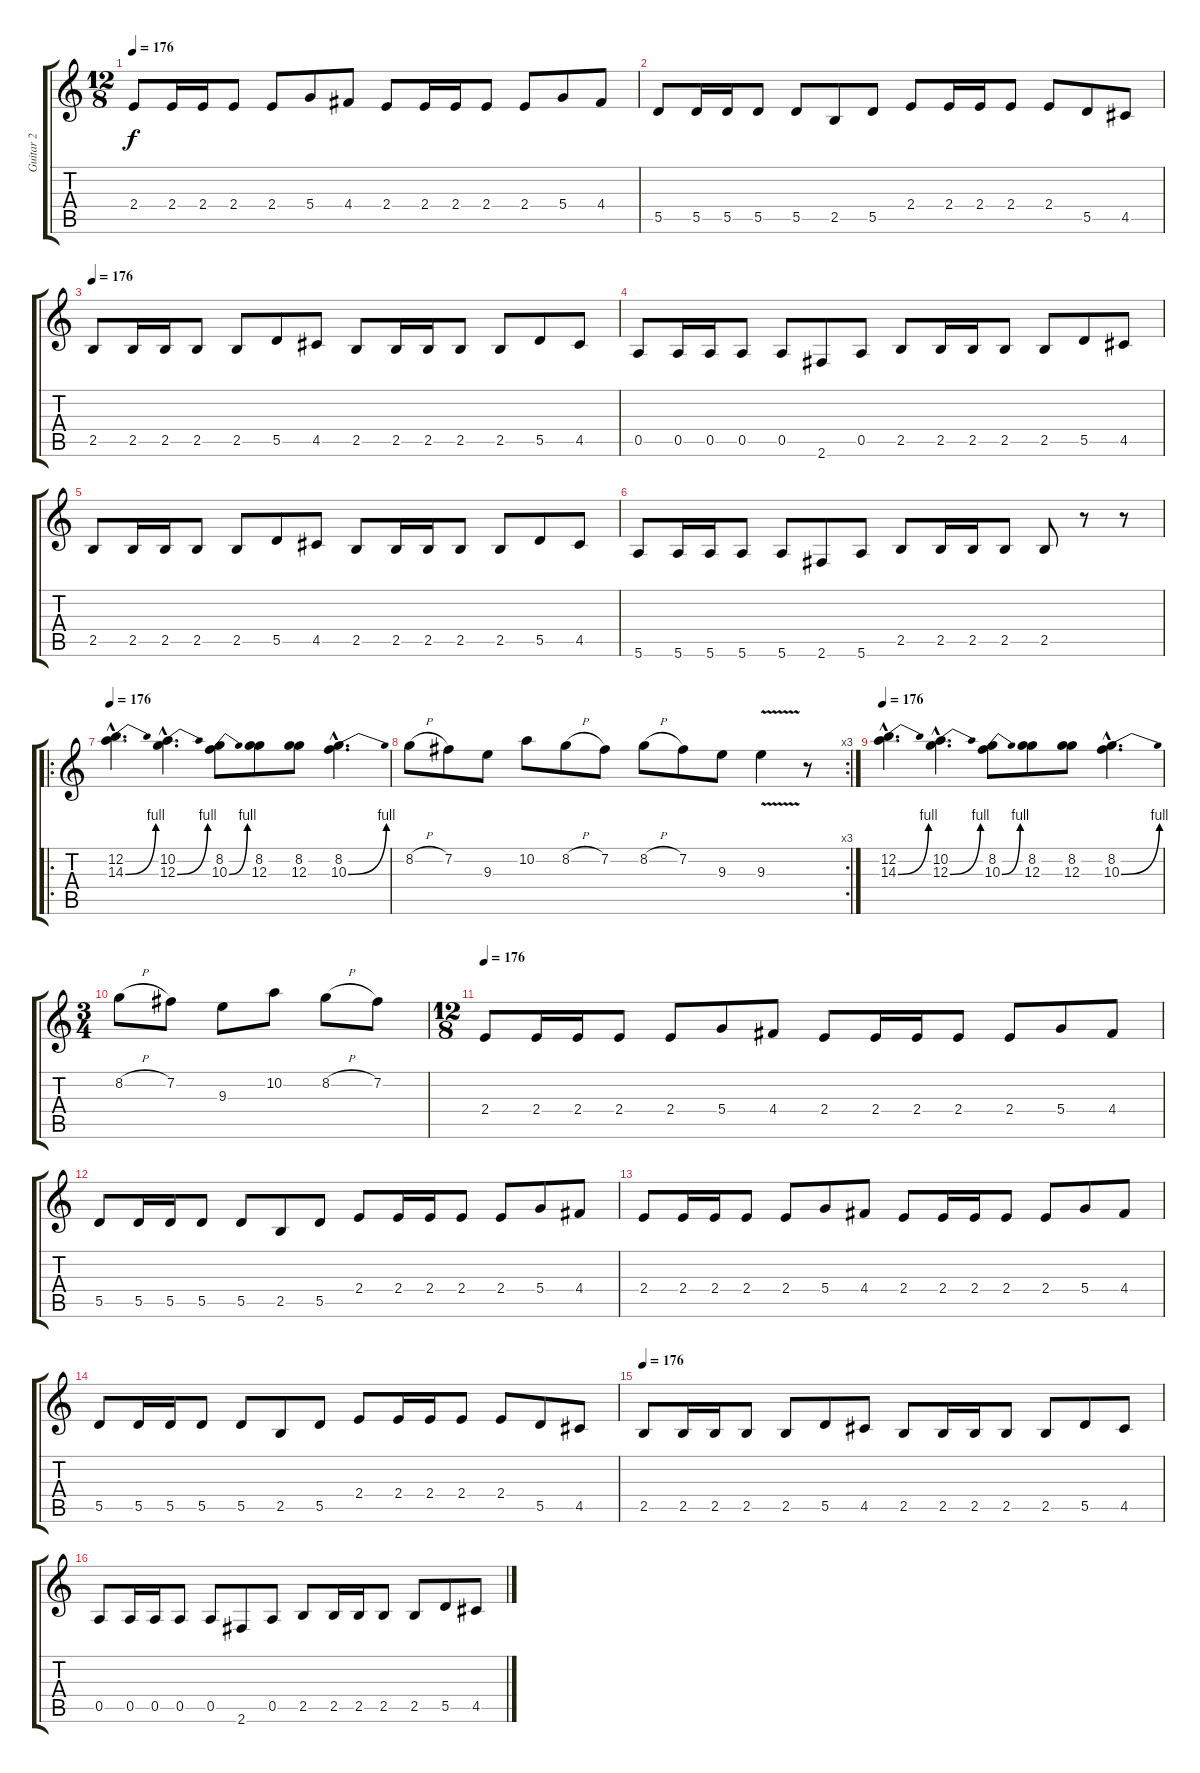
\track ("Guitar 2" "Guitar 2") {instrument distortionguitar}
\staff {score tabs}
\tuning (E4 B3 G3 D3 A2 E2) {hide}
\ts (12 8)
\tempo 176
\clef g2
\ks c
2.4.8{dy f} 2.4.16 2.4.16 2.4.8 2.4.8 5.4.8 4.4.8 2.4.8 2.4.16 2.4.16 2.4.8 2.4.8 5.4.8 4.4.8 |
5.5.8 5.5.16 5.5.16 5.5.8 5.5.8 2.5.8 5.5.8 2.4.8 2.4.16 2.4.16 2.4.8 2.4.8 5.5.8 4.5.8 |
\tempo 176
2.5.8 2.5.16 2.5.16 2.5.8 2.5.8 5.5.8 4.5.8 2.5.8 2.5.16 2.5.16 2.5.8 2.5.8 5.5.8 4.5.8 |
0.5.8 0.5.16 0.5.16 0.5.8 0.5.8 2.6.8 0.5.8 2.5.8 2.5.16 2.5.16 2.5.8 2.5.8 5.5.8 4.5.8 |
2.5.8 2.5.16 2.5.16 2.5.8 2.5.8 5.5.8 4.5.8 2.5.8 2.5.16 2.5.16 2.5.8 2.5.8 5.5.8 4.5.8 |
5.6.8 5.6.16 5.6.16 5.6.8 5.6.8 2.6.8 5.6.8 2.5.8 2.5.16 2.5.16 2.5.8 2.5.8 r.8 r.8 |
\ro
\tempo 176
(12.2{hac} 14.3{be (bend 0 0 60 4) hac}).4{d} (10.2{hac} 12.3{be (bend 0 0 60 4) hac}).4{d} (8.2 10.3{be (bend 0 0 60 4)}).8 (8.2 12.3).8 (8.2 12.3).8 (8.2{hac} 10.3{be (bend 0 0 60 4) hac}).4{d} |
\rc 3
8.2{h}.8 7.2.8 9.3.8 10.2.8 8.2{h}.8 7.2.8 8.2{h}.8 7.2.8 9.3.8 9.3{v}.4 r.8 |
\tempo 176
(12.2{hac} 14.3{be (bend 0 0 60 4) hac}).4{d} (10.2{hac} 12.3{be (bend 0 0 60 4) hac}).4{d} (8.2 10.3{be (bend 0 0 60 4)}).8 (8.2 12.3).8 (8.2 12.3).8 (8.2{hac} 10.3{be (bend 0 0 60 4) hac}).4{d} |
\ts (3 4)
8.2{h}.8 7.2.8 9.3.8 10.2.8 8.2{h}.8 7.2.8 |
\ts (12 8)
\tempo 176
2.4.8 2.4.16 2.4.16 2.4.8 2.4.8 5.4.8 4.4.8 2.4.8 2.4.16 2.4.16 2.4.8 2.4.8 5.4.8 4.4.8 |
5.5.8 5.5.16 5.5.16 5.5.8 5.5.8 2.5.8 5.5.8 2.4.8 2.4.16 2.4.16 2.4.8 2.4.8 5.4.8 4.4.8 |
2.4.8 2.4.16 2.4.16 2.4.8 2.4.8 5.4.8 4.4.8 2.4.8 2.4.16 2.4.16 2.4.8 2.4.8 5.4.8 4.4.8 |
5.5.8 5.5.16 5.5.16 5.5.8 5.5.8 2.5.8 5.5.8 2.4.8 2.4.16 2.4.16 2.4.8 2.4.8 5.5.8 4.5.8 |
\tempo 176
2.5.8 2.5.16 2.5.16 2.5.8 2.5.8 5.5.8 4.5.8 2.5.8 2.5.16 2.5.16 2.5.8 2.5.8 5.5.8 4.5.8 |
0.5.8 0.5.16 0.5.16 0.5.8 0.5.8 2.6.8 0.5.8 2.5.8 2.5.16 2.5.16 2.5.8 2.5.8 5.5.8 4.5.8
